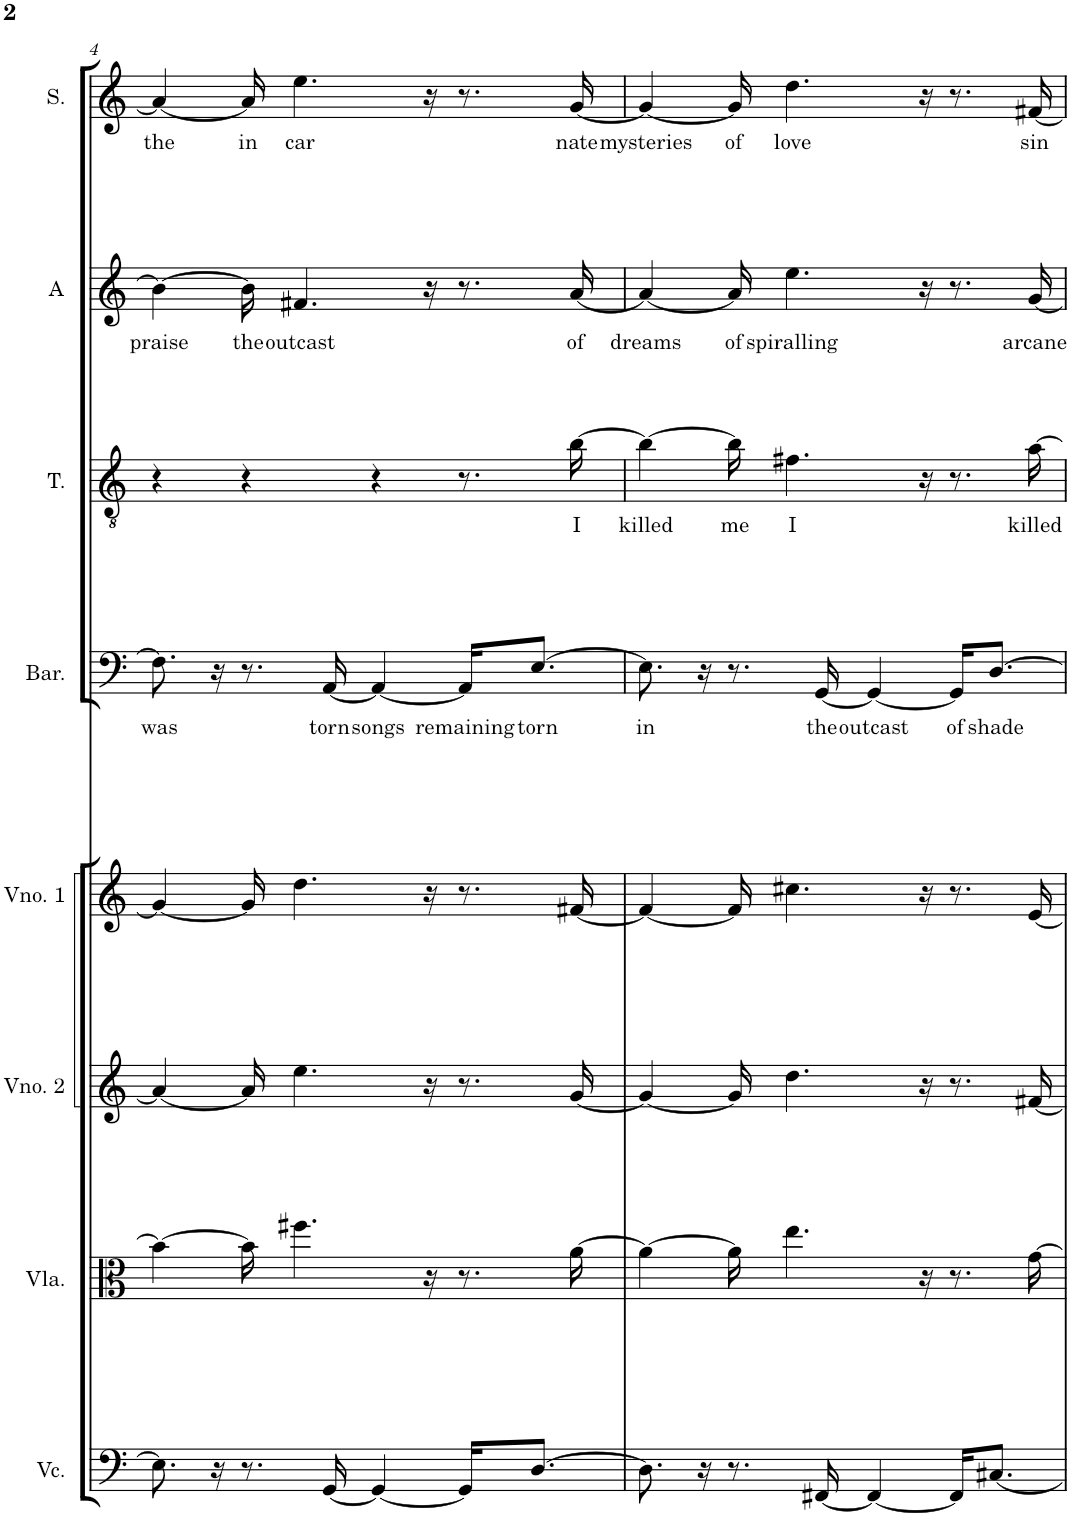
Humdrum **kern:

**kern	**kern	**kern	**kern	**kern	**text	**kern	**text	**kern	**text	**kern	**text
*part8	*part7	*part6	*part5	*part4	*part4	*part3	*part3	*part2	*part2	*part1	*part1
*staff8	*staff7	*staff6	*staff5	*staff4	*staff4	*staff3	*staff3	*staff2	*staff2	*staff1	*staff1
*I"Violoncelo	*I"Viola	*I"Violino 2	*I"Violino 1	*I"Barítono	*	*I"Tenor	*	*I"Alto	*	*I"Soprano	*
*I'Vc.	*I'Vla.	*I'Vno. 2	*I'Vno. 1	*I'Bar.	*	*I'T.	*	*I'A	*	*I'S.	*
!!LO:PB:g=z
*clefF4	*clefC3	*clefG2	*clefG2	*clefF4	*	*clefGv2	*	*clefG2	*	*clefG2	*
*k[]	*k[]	*k[]	*k[]	*k[]	*	*k[]	*	*k[]	*	*k[]	*
*M4/4	*M4/4	*M4/4	*M4/4	*M4/4	*	*M4/4	*	*M4/4	*	*M4/4	*
=4	=4	=4	=4	=4	=4	=4	=4	=4	=4	=4	=4
!	!	!	!	!	!LO:LY:b	!	!	!	!LO:LY:b	!	!LO:LY:b
8.E\]	4b\_	4a/_	4g/_	8.F#\]	was	4r	.	4b\_	praise	4a/_	the
16r	.	.	.	16r	.	.	.	.	.	.	.
!	!	!	!	!	!	!	!	!	!LO:LY:b	!	!LO:LY:b
8.r	16b\]	16a/]	16g/]	8.r	.	4r	.	16b\]	the	16a/]	in
!	!	!	!	!	!	!	!	!	!LO:LY:b	!	!LO:LY:b
.	4.ff#X\	4.ee\	4.dd\	.	.	.	.	4.f#X/	outcast	4.ee\	car
!	!	!	!	!	!LO:LY:b	!	!	!	!	!	!
[16GG/	.	.	.	[16AA/	torn	.	.	.	.	.	.
!	!	!	!	!	!LO:LY:b	!	!	!	!	!	!
4GG/_	.	.	.	4AA/_	songs	4r	.	.	.	.	.
.	16r	16r	16r	.	.	.	.	16r	.	16r	.
!	!	!	!	!	!LO:LY:b	!	!	!	!	!	!
16GG/KL]	8.r	8.r	8.r	16AA/KL]	remaining	8.r	.	8.r	.	8.r	.
!	!	!	!	!	!LO:LY:b	!	!	!	!	!	!
[8.D/J	.	.	.	[8.E/J	torn	.	.	.	.	.	.
!	!	!	!	!	!	!	!LO:LY:b	!	!LO:LY:b	!	!LO:LY:b
.	[16a\	[16g/	[16f#X/	.	.	[16b\	I	[16a/	of	[16g/	nate
=5	=5	=5	=5	=5	=5	=5	=5	=5	=5	=5	=5
!	!	!	!	!	!LO:LY:b	!	!LO:LY:b	!	!LO:LY:b	!	!LO:LY:b
8.D\]	4a\_	4g/_	4f#/_	8.E\]	in	4b\_	killed	4a/_	dreams	4g/_	mysteries
16r	.	.	.	16r	.	.	.	.	.	.	.
!	!	!	!	!	!	!	!LO:LY:b	!	!LO:LY:b	!	!LO:LY:b
8.r	16a\]	16g/]	16f#/]	8.r	.	16b\]	me	16a/]	of	16g/]	of
!	!	!	!	!	!	!	!LO:LY:b	!	!LO:LY:b	!	!LO:LY:b
.	4.ee\	4.dd\	4.cc#X\	.	.	4.f#X\	I	4.ee\	spiralling	4.dd\	love
!	!	!	!	!	!LO:LY:b	!	!	!	!	!	!
[16FF#X/	.	.	.	[16GG/	the	.	.	.	.	.	.
!	!	!	!	!	!LO:LY:b	!	!	!	!	!	!
4FF#/_	.	.	.	4GG/_	outcast	.	.	.	.	.	.
.	16r	16r	16r	.	.	16r	.	16r	.	16r	.
!	!	!	!	!	!LO:LY:b	!	!	!	!	!	!
16FF#/KL]	8.r	8.r	8.r	16GG/KL]	of	8.r	.	8.r	.	8.r	.
!	!	!	!	!	!LO:LY:b	!	!	!	!	!	!
[8.C#X/J	.	.	.	[8.D/J	shade	.	.	.	.	.	.
!	!	!	!	!	!	!	!LO:LY:b	!	!LO:LY:b	!	!LO:LY:b
.	[16g\	[16f#X/	[16e/	.	.	[16a\	killed	[16g/	arcane	[16f#X/	sin
=	=	=	=	=	=	=	=	=	=	=	=
*-	*-	*-	*-	*-	*-	*-	*-	*-	*-	*-	*-
